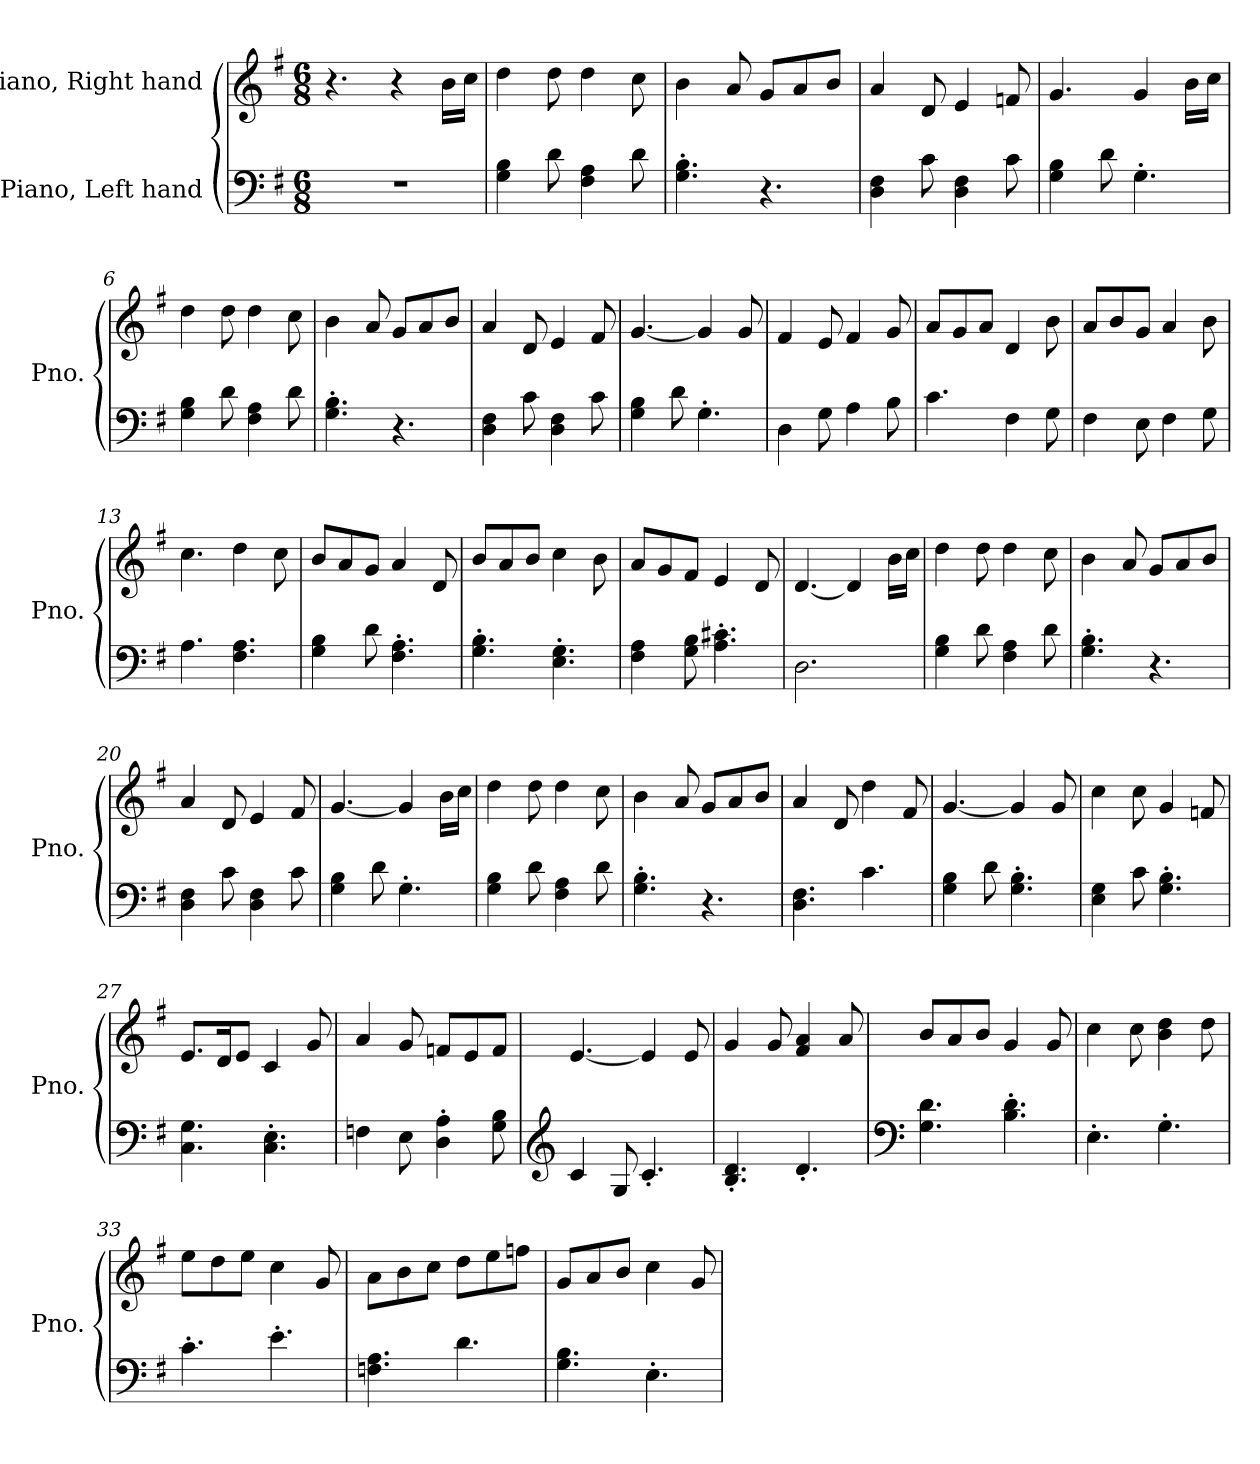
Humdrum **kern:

**kern	**kern
*part2	*part1
*staff2	*staff1
*I"Piano, Left hand	*I"Piano, Right hand
*I'Pno.	*I'Pno.
*clefF4	*clefG2
*k[f#]	*k[f#]
*M6/8	*M6/8
*MM120	*MM120
=1	=1
2.r	4.r
.	4r
.	16b\LL
.	16cc\JJ
=2	=2
4G\ 4B\	4dd\
8d\	8dd\
4F#\ 4A\	4dd\
8d\	8cc\
=3	=3
4.G\' 4.B\'	4b\
.	8a/
4.r	8g/L
.	8a/
.	8b/J
=4	=4
4D\ 4F#\	4a/
8c\	8d/
4D\ 4F#\	4e/
8c\	8fn/
=5	=5
4G\ 4B\	4.g/
8d\	.
4.G'\	4g/
.	16b\LL
.	16cc\JJ
=6	=6
4G\ 4B\	4dd\
8d\	8dd\
4F#\ 4A\	4dd\
8d\	8cc\
!!LO:LB:g=z
=7	=7
4.G\' 4.B\'	4b\
.	8a/
4.r	8g/L
.	8a/
.	8b/J
=8	=8
4D\ 4F#\	4a/
8c\	8d/
4D\ 4F#\	4e/
8c\	8f#/
=9	=9
4G\ 4B\	[4.g/
8d\	.
4.G'\	4g/]
.	8g/
=10	=10
4D\	4f#/
8G\	8e/
4A\	4f#/
8B\	8g/
=11	=11
4.c\	8a/L
.	8g/
.	8a/J
4F#\	4d/
8G\	8b\
=12	=12
4F#\	8a/L
.	8b/
8E\	8g/J
4F#\	4a/
8G\	8b\
=13	=13
4.A\	4.cc\
4.F#\ 4.A\	4dd\
.	8cc\
!!LO:LB:g=z
=14	=14
4G\ 4B\	8b/L
.	8a/
8d\	8g/J
4.F#\' 4.A\'	4a/
.	8d/
=15	=15
4.G\' 4.B\'	8b/L
.	8a/
.	8b/J
4.E\' 4.G\'	4cc\
.	8b\
=16	=16
4F#\ 4A\	8a/L
.	8g/
8G\ 8B\	8f#/J
4.A\' 4.c#X\'	4e/
.	8d/
=17	=17
2.D\	[4.d/
.	4d/]
.	16b\LL
.	16cc\JJ
=18	=18
4G\ 4B\	4dd\
8d\	8dd\
4F#\ 4A\	4dd\
8d\	8cc\
=19	=19
4.G\' 4.B\'	4b\
.	8a/
4.r	8g/L
.	8a/
.	8b/J
=20	=20
4D\ 4F#\	4a/
8c\	8d/
4D\ 4F#\	4e/
8c\	8f#/
!!LO:LB:g=z
=21	=21
4G\ 4B\	[4.g/
8d\	.
4.G'\	4g/]
.	16b\LL
.	16cc\JJ
=22	=22
4G\ 4B\	4dd\
8d\	8dd\
4F#\ 4A\	4dd\
8d\	8cc\
=23	=23
4.G\' 4.B\'	4b\
.	8a/
4.r	8g/L
.	8a/
.	8b/J
=24	=24
4.D\ 4.F#\	4a/
.	8d/
4.c\	4dd\
.	8f#/
=25	=25
4G\ 4B\	[4.g/
8d\	.
4.G\' 4.B\'	4g/]
.	8g/
=26	=26
4E\ 4G\	4cc\
8c\	8cc\
4.G\' 4.B\'	4g/
.	8fn/
=27	=27
4.C\ 4.G\	8.e/L
.	16d/K
.	8e/J
4.C\' 4.E\'	4c/
.	8g/
!!LO:LB:g=z
=28	=28
4Fn\	4a/
8E\	8g/
4D\' 4A\'	8fn/L
.	8e/
8G\ 8B\	8f/J
=29	=29
*clefG2	*
4c/	[4.e/
8G/	.
4.c'/	4e/]
.	8e/
=30	=30
4.B/' 4.d/'	4g/
.	8g/
4.d'/	4f#/ 4a/
.	8a/
=31	=31
*clefF4	*
4.G\ 4.d\	8b/L
.	8a/
.	8b/J
4.B\' 4.d\'	4g/
.	8g/
=32	=32
4.E'\	4cc\
.	8cc\
4.G'\	4b\ 4dd\
.	8dd\
=33	=33
4.c'\	8ee\L
.	8dd\
.	8ee\J
4.e'\	4cc\
.	8g/
!!LO:LB:g=z
=34	=34
4.Fn\ 4.A\	8a\L
.	8b\
.	8cc\J
4.d\	8dd\L
.	8ee\
.	8ffn\J
=35	=35
4.G\ 4.B\	8g/L
.	8a/
.	8b/J
4.E'\	4cc\
.	8g/
=	=
*-	*-
